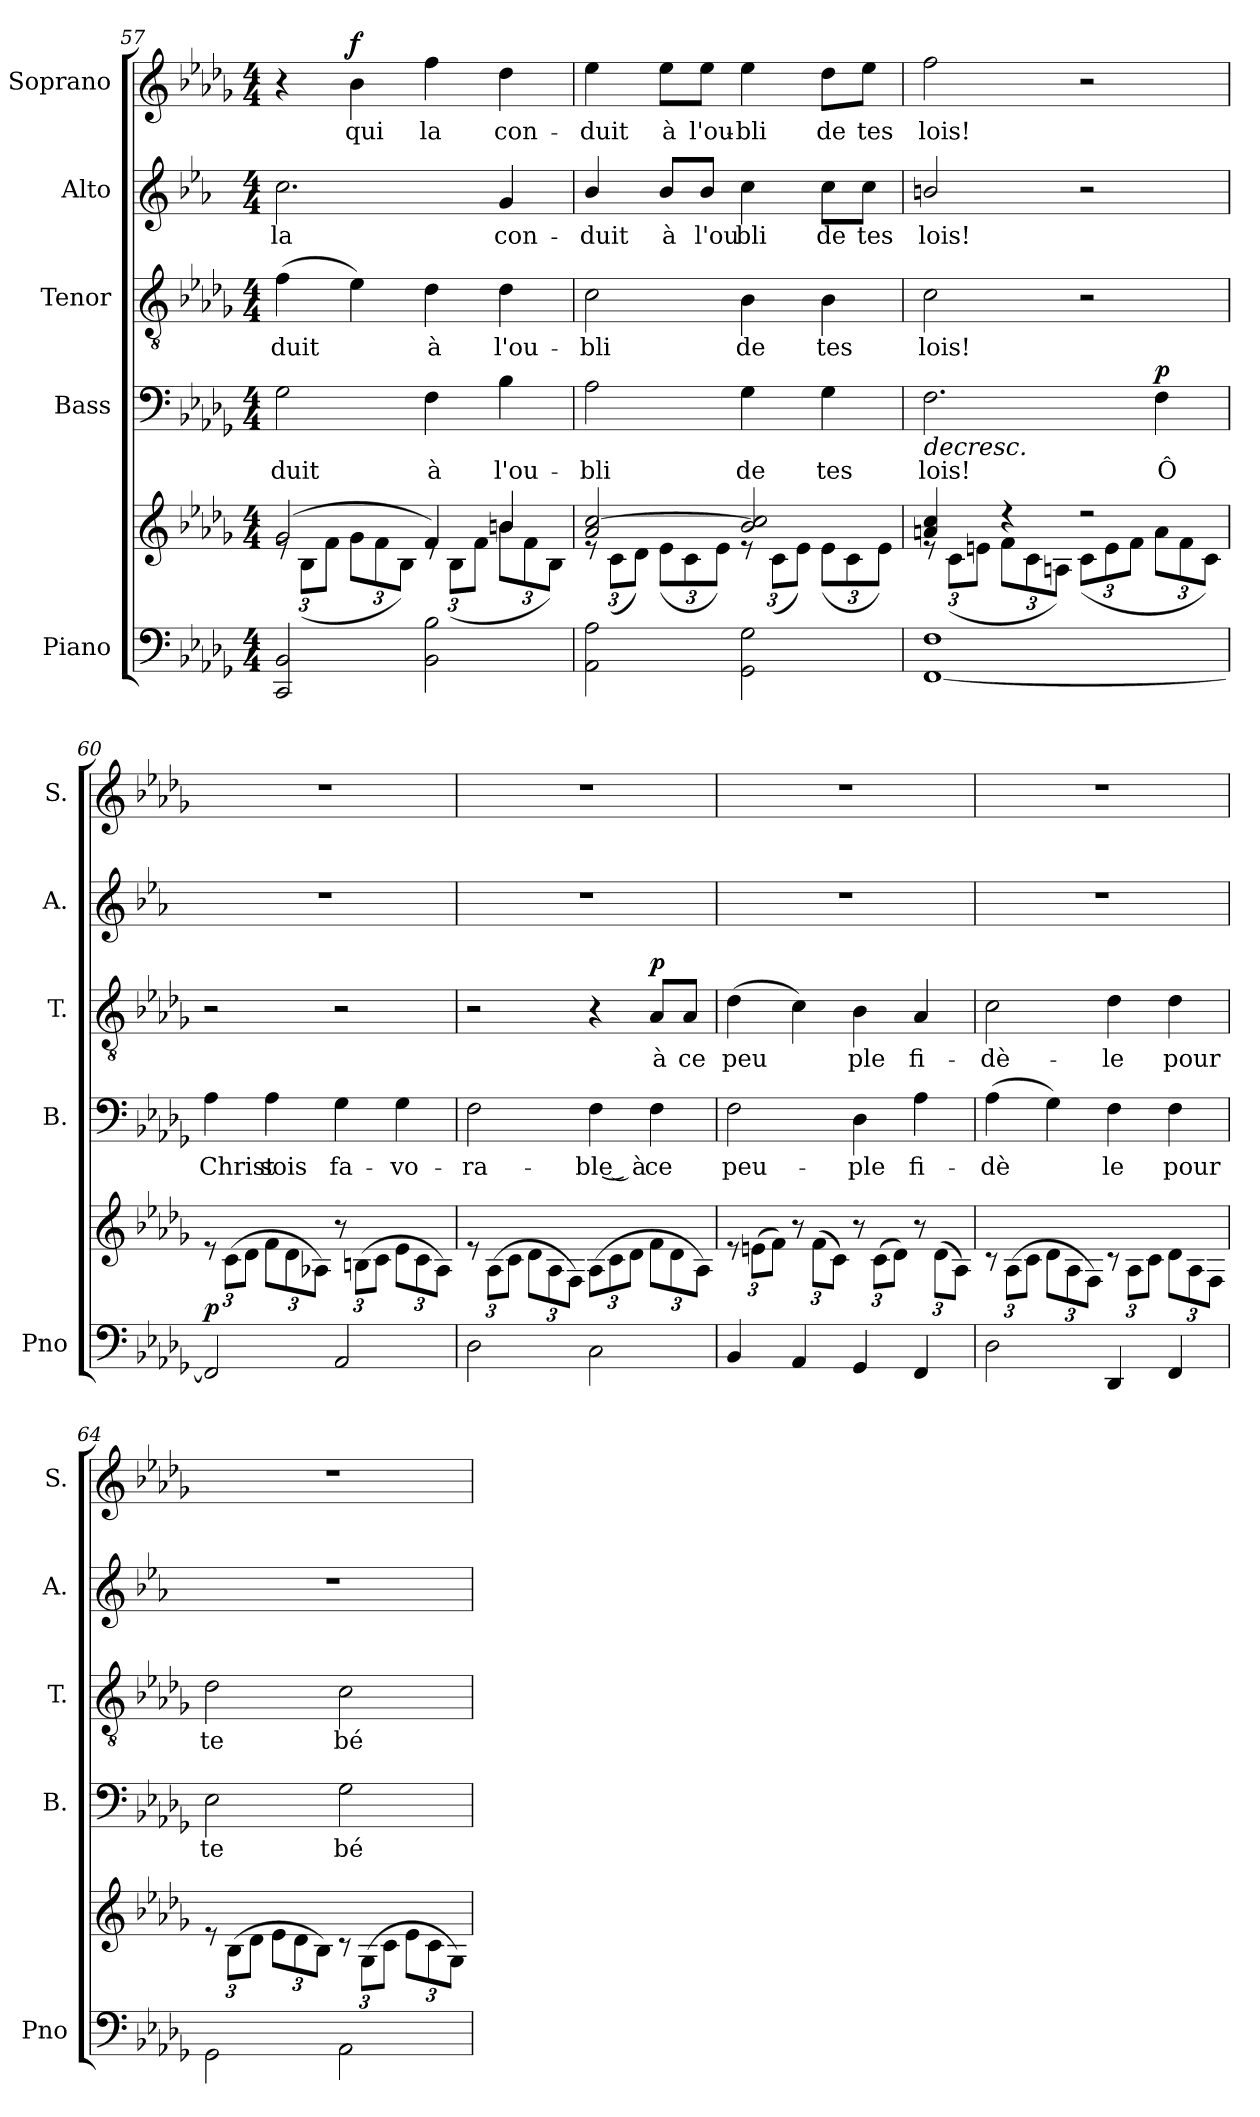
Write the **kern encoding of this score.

**kern	**kern	**dynam	**kern	**text	**dynam	**kern	**text	**dynam	**kern	**text	**kern	**text	**dynam
*part5	*part5	*part5	*part4	*part4	*part4	*part3	*part3	*part3	*part2	*part2	*part1	*part1	*part1
*staff6	*staff5	*staff5/6	*staff4	*staff4	*staff4	*staff3	*staff3	*staff3	*staff2	*staff2	*staff1	*staff1	*staff1
*I"Piano	*	*	*I"Bass	*	*	*I"Tenor	*	*	*I"Alto	*	*I"Soprano	*	*
*I'Pno	*	*	*I'B.	*	*	*I'T.	*	*	*I'A.	*	*I'S.	*	*
!!LO:PB:g=z
*clefF4	*clefG2	*	*clefF4	*	*	*clefGv2	*	*	*clefG2	*	*clefG2	*	*
*	*	*	*	*	*	*	*	*	*ITrd1c2	*	*	*	*
*k[b-e-a-d-g-]	*k[b-e-a-d-g-]	*	*k[b-e-a-d-g-]	*	*	*k[b-e-a-d-g-]	*	*	*k[b-e-a-d-g-]	*	*k[b-e-a-d-g-]	*	*
*M4/4	*M4/4	*	*M4/4	*	*	*M4/4	*	*	*M4/4	*	*M4/4	*	*
=57	=57	=57	=57	=57	=57	=57	=57	=57	=57	=57	=57	=57	=57
*^	*^	*	*	*	*	*	*	*	*	*	*	*	*
*	*	*	*Xbrackettup	*	*	*	*	*	*	*	*	*	*	*	*
!	!	!	!	!	!	!LO:LY:b	!	!	!LO:LY:b	!	!	!LO:LY:b	!	!	!
2CC/ 2BB-/	1ryy	(2g-/	12re	.	2G-\	duit	.	(4f\	-duit	.	2.b-\	la	4r	.	.
.	.	.	(12B-\L	.	.	.	.	.	.	.	.	.	.	.	.
.	.	.	12f\J	.	.	.	.	.	.	.	.	.	.	.	.
!	!	!	!	!	!	!	!	!	!	!	!	!	!	!LO:LY:b	!LO:DY:a
.	.	.	12g-\L	.	.	.	.	4e-\)	.	.	.	.	4b-\	qui	f
.	.	.	12f\	.	.	.	.	.	.	.	.	.	.	.	.
.	.	.	12B-\J)	.	.	.	.	.	.	.	.	.	.	.	.
!	!	!	!	!	!	!LO:LY:b	!	!	!LO:LY:b	!	!	!	!	!LO:LY:b	!
2BB-\ 2B-\	.	4f/)	12re	.	4F\	à	.	4d-\	à	.	.	.	4ff\	la	.
.	.	.	(12B-\L	.	.	.	.	.	.	.	.	.	.	.	.
.	.	.	12f\J	.	.	.	.	.	.	.	.	.	.	.	.
!	!	!	!	!	!	!LO:LY:b	!	!	!LO:LY:b	!	!	!LO:LY:b	!	!LO:LY:b	!
.	.	4b-/	12bn\L	.	4B-\	l'ou-	.	4d-\	l'ou-	.	4f/	con-	4dd-\	con-	.
.	.	.	12f\	.	.	.	.	.	.	.	.	.	.	.	.
.	.	.	12B-\J)	.	.	.	.	.	.	.	.	.	.	.	.
=58	=58	=58	=58	=58	=58	=58	=58	=58	=58	=58	=58	=58	=58	=58	=58
!	!	!	!	!	!	!LO:LY:b	!	!	!LO:LY:b	!	!	!LO:LY:b	!	!LO:LY:b	!
2AA-\ 2A-\	1ryy	2a-/ [2cc/	12re	.	2A-\	-bli	.	2c\	-bli	.	4a-/	-duit	4ee-\	-duit	.
.	.	.	(>12c\L	.	.	.	.	.	.	.	.	.	.	.	.
.	.	.	12d-\J)	.	.	.	.	.	.	.	.	.	.	.	.
!	!	!	!	!	!	!	!	!	!	!	!	!LO:LY:b	!	!LO:LY:b	!
.	.	.	(>12e-\L	.	.	.	.	.	.	.	8a-/L	à	8ee-\L	à	.
.	.	.	12c\	.	.	.	.	.	.	.	.	.	.	.	.
!	!	!	!	!	!	!	!	!	!	!	!	!LO:LY:b	!	!LO:LY:b	!
.	.	.	.	.	.	.	.	.	.	.	8a-/J	l'ou	8ee-\J	l'ou-	.
.	.	.	12e-\J)	.	.	.	.	.	.	.	.	.	.	.	.
!	!	!	!	!	!	!LO:LY:b	!	!	!LO:LY:b	!	!	!LO:LY:b	!	!LO:LY:b	!
2GG-\ 2G-\	.	2b-/ 2cc/]	12re	.	4G-\	de	.	4B-\	de	.	4b-\	bli	4ee-\	-bli	.
.	.	.	(12c\L	.	.	.	.	.	.	.	.	.	.	.	.
.	.	.	12e-\J)	.	.	.	.	.	.	.	.	.	.	.	.
!	!	!	!	!	!	!LO:LY:b	!	!	!LO:LY:b	!	!	!LO:LY:b	!	!LO:LY:b	!
.	.	.	(>12e-\L	.	4G-\	tes	.	4B-\	tes	.	8b-\L	de	8dd-\L	de	.
.	.	.	12c\	.	.	.	.	.	.	.	.	.	.	.	.
!	!	!	!	!	!	!	!	!	!	!	!	!LO:LY:b	!	!LO:LY:b	!
.	.	.	.	.	.	.	.	.	.	.	8b-\J	tes	8ee-\J	tes	.
.	.	.	12e-\J)	.	.	.	.	.	.	.	.	.	.	.	.
=59	=59	=59	=59	=59	=59	=59	=59	=59	=59	=59	=59	=59	=59	=59	=59
!	!	!	!	!LO:DY:a=2	!	!LO:LY:b	!LO:HP:b	!	!LO:LY:b	!	!	!LO:LY:b	!	!LO:LY:b	!
[1FF 1F	1ryy	4an/ 4cc/	12re	other-dynamics	2.F\	lois!	>	2c\	lois!	.	2an/	lois!	2ff\	lois!	.
.	.	.	(>12c\L	.	.	.	.	.	.	.	.	.	.	.	.
.	.	.	12en\J	.	.	.	.	.	.	.	.	.	.	.	.
.	.	4r	12f\L	.	.	.	.	.	.	.	.	.	.	.	.
.	.	.	12c\	.	.	.	.	.	.	.	.	.	.	.	.
.	.	.	12An\J)	.	.	.	.	.	.	.	.	.	.	.	.
.	.	2r	(>12c\L	.	.	.	.	2r	.	.	2r	.	2r	.	.
.	.	.	12e\	.	.	.	.	.	.	.	.	.	.	.	.
.	.	.	12f\J	.	.	.	.	.	.	.	.	.	.	.	.
!	!	!	!	!	!	!LO:LY:b	!LO:DY:a	!	!	!	!	!	!	!	!
.	.	.	12a\L	.	4F\	Ô	p	.	.	.	.	.	.	.	.
.	.	.	12f\	.	.	.	.	.	.	.	.	.	.	.	.
.	.	.	12c\J)	.	.	.	.	.	.	.	.	.	.	.	.
*v	*v	*	*	*	*	*	*	*	*	*	*	*	*	*	*
*	*v	*v	*	*	*	*	*	*	*	*	*	*	*	*
.	.	.	.	.	]	.	.	.	.	.	.	.	.
=60	=60	=60	=60	=60	=60	=60	=60	=60	=60	=60	=60	=60	=60
*^	*^	*	*	*	*	*	*	*	*	*	*	*	*
!	!	!	!	!LO:DY:a=2	!	!LO:LY:b	!	!	!	!	!	!	!	!	!
2FF/]	1ryy	4ryy	12re	p	4A-\	Christ	.	2r	.	.	1r	.	1r	.	.
.	.	.	(>12c\L	.	.	.	.	.	.	.	.	.	.	.	.
.	.	.	12d-\J	.	.	.	.	.	.	.	.	.	.	.	.
!	!	!	!	!	!	!LO:LY:b	!	!	!	!	!	!	!	!	!
.	.	4ryy	12f\L	.	4A-\	sois	.	.	.	.	.	.	.	.	.
.	.	.	12d-\	.	.	.	.	.	.	.	.	.	.	.	.
.	.	.	12A-X\J)	.	.	.	.	.	.	.	.	.	.	.	.
!	!	!	!	!	!	!LO:LY:b	!	!	!	!	!	!	!	!	!
2AA-/	.	2rgyy	12r	.	4G-\	fa-	.	2r	.	.	.	.	.	.	.
.	.	.	(>12Bn\L	.	.	.	.	.	.	.	.	.	.	.	.
.	.	.	12c\J	.	.	.	.	.	.	.	.	.	.	.	.
!	!	!	!	!	!	!LO:LY:b	!	!	!	!	!	!	!	!	!
.	.	.	12e-\L	.	4G-\	-vo-	.	.	.	.	.	.	.	.	.
.	.	.	12c\	.	.	.	.	.	.	.	.	.	.	.	.
.	.	.	12A-\J)	.	.	.	.	.	.	.	.	.	.	.	.
!!LO:LB:g=z
=61	=61	=61	=61	=61	=61	=61	=61	=61	=61	=61	=61	=61	=61	=61	=61
!	!	!	!	!	!	!LO:LY:b	!	!	!	!	!	!	!	!	!
2D-\	1ryy	4ryy	12re	.	2F\	-ra-	.	2r	.	.	1r	.	1r	.	.
.	.	.	(>12A-\L	.	.	.	.	.	.	.	.	.	.	.	.
.	.	.	12c\J	.	.	.	.	.	.	.	.	.	.	.	.
.	.	4ryy	12d-\L	.	.	.	.	.	.	.	.	.	.	.	.
.	.	.	12A-\	.	.	.	.	.	.	.	.	.	.	.	.
.	.	.	12F\J)	.	.	.	.	.	.	.	.	.	.	.	.
!	!	!	!	!	!	!LO:LY:b	!	!	!	!	!	!	!	!	!
2C\	.	2rgyy	(>12A-\L	.	4F\	-ble͜ à	.	4r	.	.	.	.	.	.	.
.	.	.	12c\	.	.	.	.	.	.	.	.	.	.	.	.
.	.	.	12d-\J	.	.	.	.	.	.	.	.	.	.	.	.
!	!	!	!	!	!	!LO:LY:b	!	!	!LO:LY:b	!LO:DY:a	!	!	!	!	!
.	.	.	12f\L	.	4F\	ce	.	8A-/L	à	p	.	.	.	.	.
.	.	.	12d-\	.	.	.	.	.	.	.	.	.	.	.	.
!	!	!	!	!	!	!	!	!	!LO:LY:b	!	!	!	!	!	!
.	.	.	.	.	.	.	.	8A-/J	ce	.	.	.	.	.	.
.	.	.	12A-\J)	.	.	.	.	.	.	.	.	.	.	.	.
=62	=62	=62	=62	=62	=62	=62	=62	=62	=62	=62	=62	=62	=62	=62	=62
!	!	!	!	!	!	!LO:LY:b	!	!	!LO:LY:b	!	!	!	!	!	!
4BB-/	1ryy	4ryy	12re	.	2F\	peu-	.	(4d-\	-peu	.	1r	.	1r	.	.
.	.	.	(>12en\L	.	.	.	.	.	.	.	.	.	.	.	.
.	.	.	12f\J)	.	.	.	.	.	.	.	.	.	.	.	.
4AA-/	.	4ryy	12r	.	.	.	.	4c\)	.	.	.	.	.	.	.
.	.	.	(>12f\L	.	.	.	.	.	.	.	.	.	.	.	.
.	.	.	12c\J)	.	.	.	.	.	.	.	.	.	.	.	.
!	!	!	!	!	!	!LO:LY:b	!	!	!LO:LY:b	!	!	!	!	!	!
4GG-/	.	2rgyy	12r	.	4D-\	-ple	.	4B-\	ple	.	.	.	.	.	.
.	.	.	(>12c\L	.	.	.	.	.	.	.	.	.	.	.	.
.	.	.	12d-\J)	.	.	.	.	.	.	.	.	.	.	.	.
!	!	!	!	!	!	!LO:LY:b	!	!	!LO:LY:b	!	!	!	!	!	!
4FF/	.	.	12r	.	4A-\	fi-	.	4A-/	fi-	.	.	.	.	.	.
.	.	.	(>12d-\L	.	.	.	.	.	.	.	.	.	.	.	.
.	.	.	12A-\J)	.	.	.	.	.	.	.	.	.	.	.	.
=63	=63	=63	=63	=63	=63	=63	=63	=63	=63	=63	=63	=63	=63	=63	=63
!	!	!	!	!	!	!LO:LY:b	!	!	!LO:LY:b	!	!	!	!	!	!
2D-\	1ryy	4ryy	12rc	.	(4A-\	-dè	.	2c\	-dè-	.	1r	.	1r	.	.
.	.	.	(>12A-\L	.	.	.	.	.	.	.	.	.	.	.	.
.	.	.	12c\J	.	.	.	.	.	.	.	.	.	.	.	.
.	.	4ryy	12d-\L	.	4G-\)	.	.	.	.	.	.	.	.	.	.
.	.	.	12A-\	.	.	.	.	.	.	.	.	.	.	.	.
.	.	.	12F\J)	.	.	.	.	.	.	.	.	.	.	.	.
!	!	!	!	!	!	!LO:LY:b	!	!	!LO:LY:b	!	!	!	!	!	!
4DD-/	.	2rgyy	12rc	.	4F\	le	.	4d-\	-le	.	.	.	.	.	.
.	.	.	12A-\L	.	.	.	.	.	.	.	.	.	.	.	.
.	.	.	12c\J	.	.	.	.	.	.	.	.	.	.	.	.
!	!	!	!	!	!	!LO:LY:b	!	!	!LO:LY:b	!	!	!	!	!	!
4FF/	.	.	12d-\L	.	4F\	pour	.	4d-\	pour	.	.	.	.	.	.
.	.	.	12A-\	.	.	.	.	.	.	.	.	.	.	.	.
.	.	.	12F\J	.	.	.	.	.	.	.	.	.	.	.	.
=64	=64	=64	=64	=64	=64	=64	=64	=64	=64	=64	=64	=64	=64	=64	=64
!	!	!	!	!	!	!LO:LY:b	!	!	!LO:LY:b	!	!	!	!	!	!
2GG-\	1ryy	4ryy	12re	.	2E-\	te	.	2d-\	te	.	1r	.	1r	.	.
.	.	.	(>12B-\L	.	.	.	.	.	.	.	.	.	.	.	.
.	.	.	12d-\J	.	.	.	.	.	.	.	.	.	.	.	.
.	.	4ryy	12e-\L	.	.	.	.	.	.	.	.	.	.	.	.
.	.	.	12d-\	.	.	.	.	.	.	.	.	.	.	.	.
.	.	.	12B-\J)	.	.	.	.	.	.	.	.	.	.	.	.
!	!	!	!	!	!	!LO:LY:b	!	!	!LO:LY:b	!	!	!	!	!	!
2AA-\	.	2rgyy	12rc	.	2G-\	bé-	.	2c\	bé-	.	.	.	.	.	.
.	.	.	(>12G-\L	.	.	.	.	.	.	.	.	.	.	.	.
.	.	.	12c\J	.	.	.	.	.	.	.	.	.	.	.	.
.	.	.	12e-\L	.	.	.	.	.	.	.	.	.	.	.	.
.	.	.	12c\	.	.	.	.	.	.	.	.	.	.	.	.
.	.	.	12G-\J)	.	.	.	.	.	.	.	.	.	.	.	.
*v	*v	*	*	*	*	*	*	*	*	*	*	*	*	*	*
*	*v	*v	*	*	*	*	*	*	*	*	*	*	*	*
=	=	=	=	=	=	=	=	=	=	=	=	=	=
*-	*-	*-	*-	*-	*-	*-	*-	*-	*-	*-	*-	*-	*-
